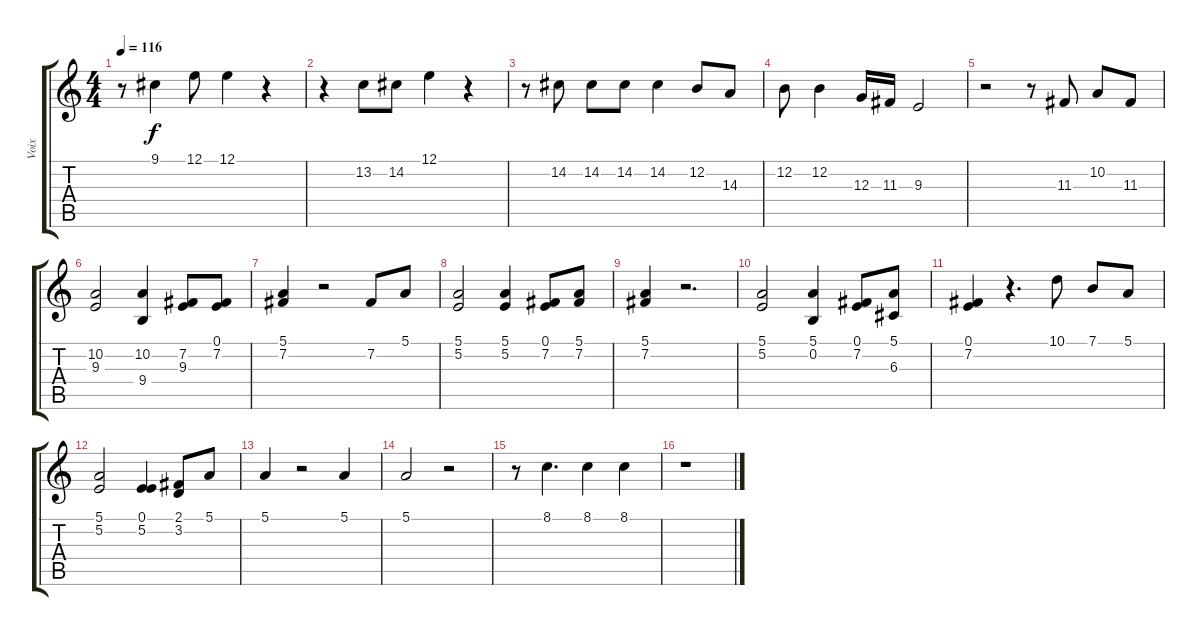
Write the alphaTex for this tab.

\track ("Voix" "Voix") {instrument flute}
\staff {score tabs}
\tuning (E4 B3 G3 D3 A2 E2) {hide}
\ts (4 4)
\tempo 116
\clef g2
\ks c
r.8{dy f} 9.1.4 12.1.8 12.1.4 r.4 |
r.4 13.2.8 14.2.8 12.1.4 r.4 |
r.8 14.2.8 14.2.8 14.2.8 14.2.4 12.2.8 14.3.8 |
12.2.8 12.2.4 12.3.16 11.3.16 9.3.2 |
r.2 r.8 11.3.8 10.2.8 11.3.8 |
(10.2 9.3).2 (10.2 9.4).4 (7.2 9.3).8 (0.1 7.2).8 |
(5.1 7.2).4 r.2 7.2.8 5.1.8 |
(5.1 5.2).2 (5.1 5.2).4 (0.1 7.2).8 (5.1 7.2).8 |
(5.1 7.2).4 r.2{d} |
(5.1 5.2).2 (5.1 0.2).4 (0.1 7.2).8 (5.1 6.3).8 |
(0.1 7.2).4 r.4{d} 10.1.8 7.1.8 5.1.8 |
(5.1 5.2).2 (0.1 5.2).4 (2.1 3.2).8 5.1.8 |
5.1.4 r.2 5.1.4 |
5.1.2 r.2 |
r.8 8.1.4{d} 8.1.4 8.1.4 |
r.1
